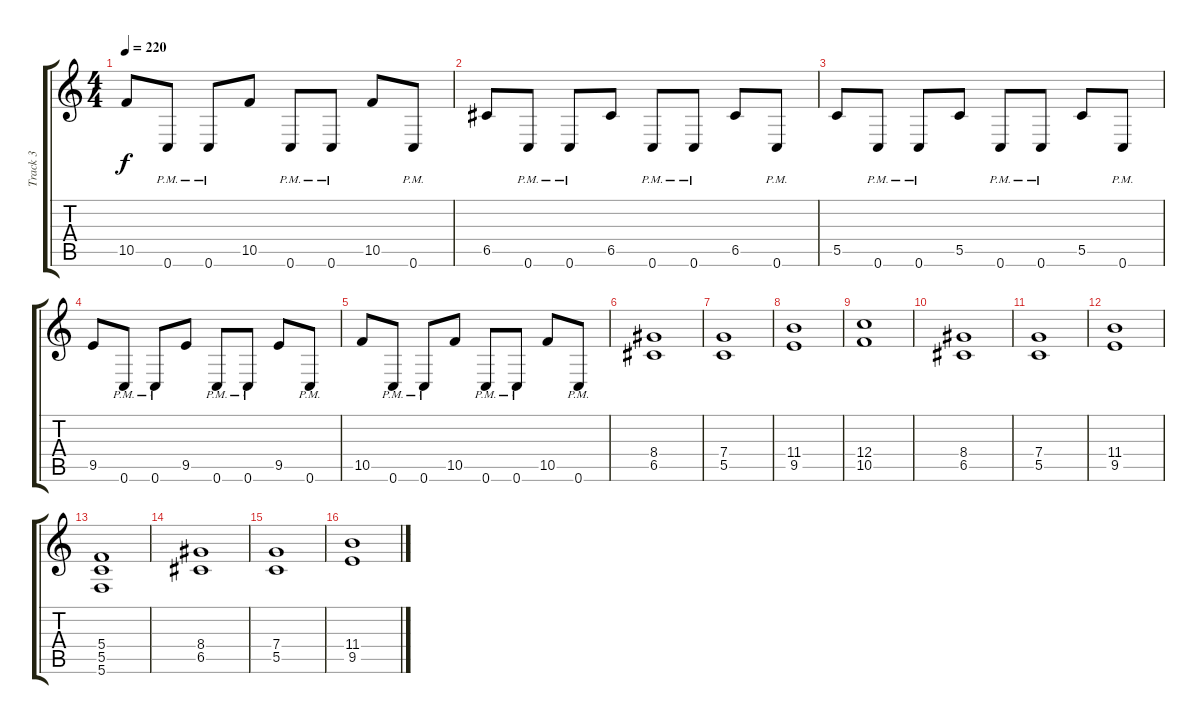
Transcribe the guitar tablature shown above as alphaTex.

\track ("Track 3" "Track 3") {instrument distortionguitar}
\staff {score tabs}
\tuning (D4 A3 F3 C3 G2 C2) {hide}
\ts (4 4)
\tempo 220
\clef g2
\ks c
10.5.8{dy f} 0.6{pm}.8 0.6{pm}.8 10.5.8 0.6{pm}.8 0.6{pm}.8 10.5.8 0.6{pm}.8 |
6.5.8 0.6{pm}.8 0.6{pm}.8 6.5.8 0.6{pm}.8 0.6{pm}.8 6.5.8 0.6{pm}.8 |
5.5.8 0.6{pm}.8 0.6{pm}.8 5.5.8 0.6{pm}.8 0.6{pm}.8 5.5.8 0.6{pm}.8 |
9.5.8 0.6{pm}.8 0.6{pm}.8 9.5.8 0.6{pm}.8 0.6{pm}.8 9.5.8 0.6{pm}.8 |
10.5.8 0.6{pm}.8 0.6{pm}.8 10.5.8 0.6{pm}.8 0.6{pm}.8 10.5.8 0.6{pm}.8 |
(8.4 6.5).1 |
(7.4 5.5).1 |
(11.4 9.5).1 |
(12.4 10.5).1 |
(8.4 6.5).1 |
(7.4 5.5).1 |
(11.4 9.5).1 |
(5.4 5.5 5.6).1 |
(8.4 6.5).1 |
(7.4 5.5).1 |
(11.4 9.5).1
